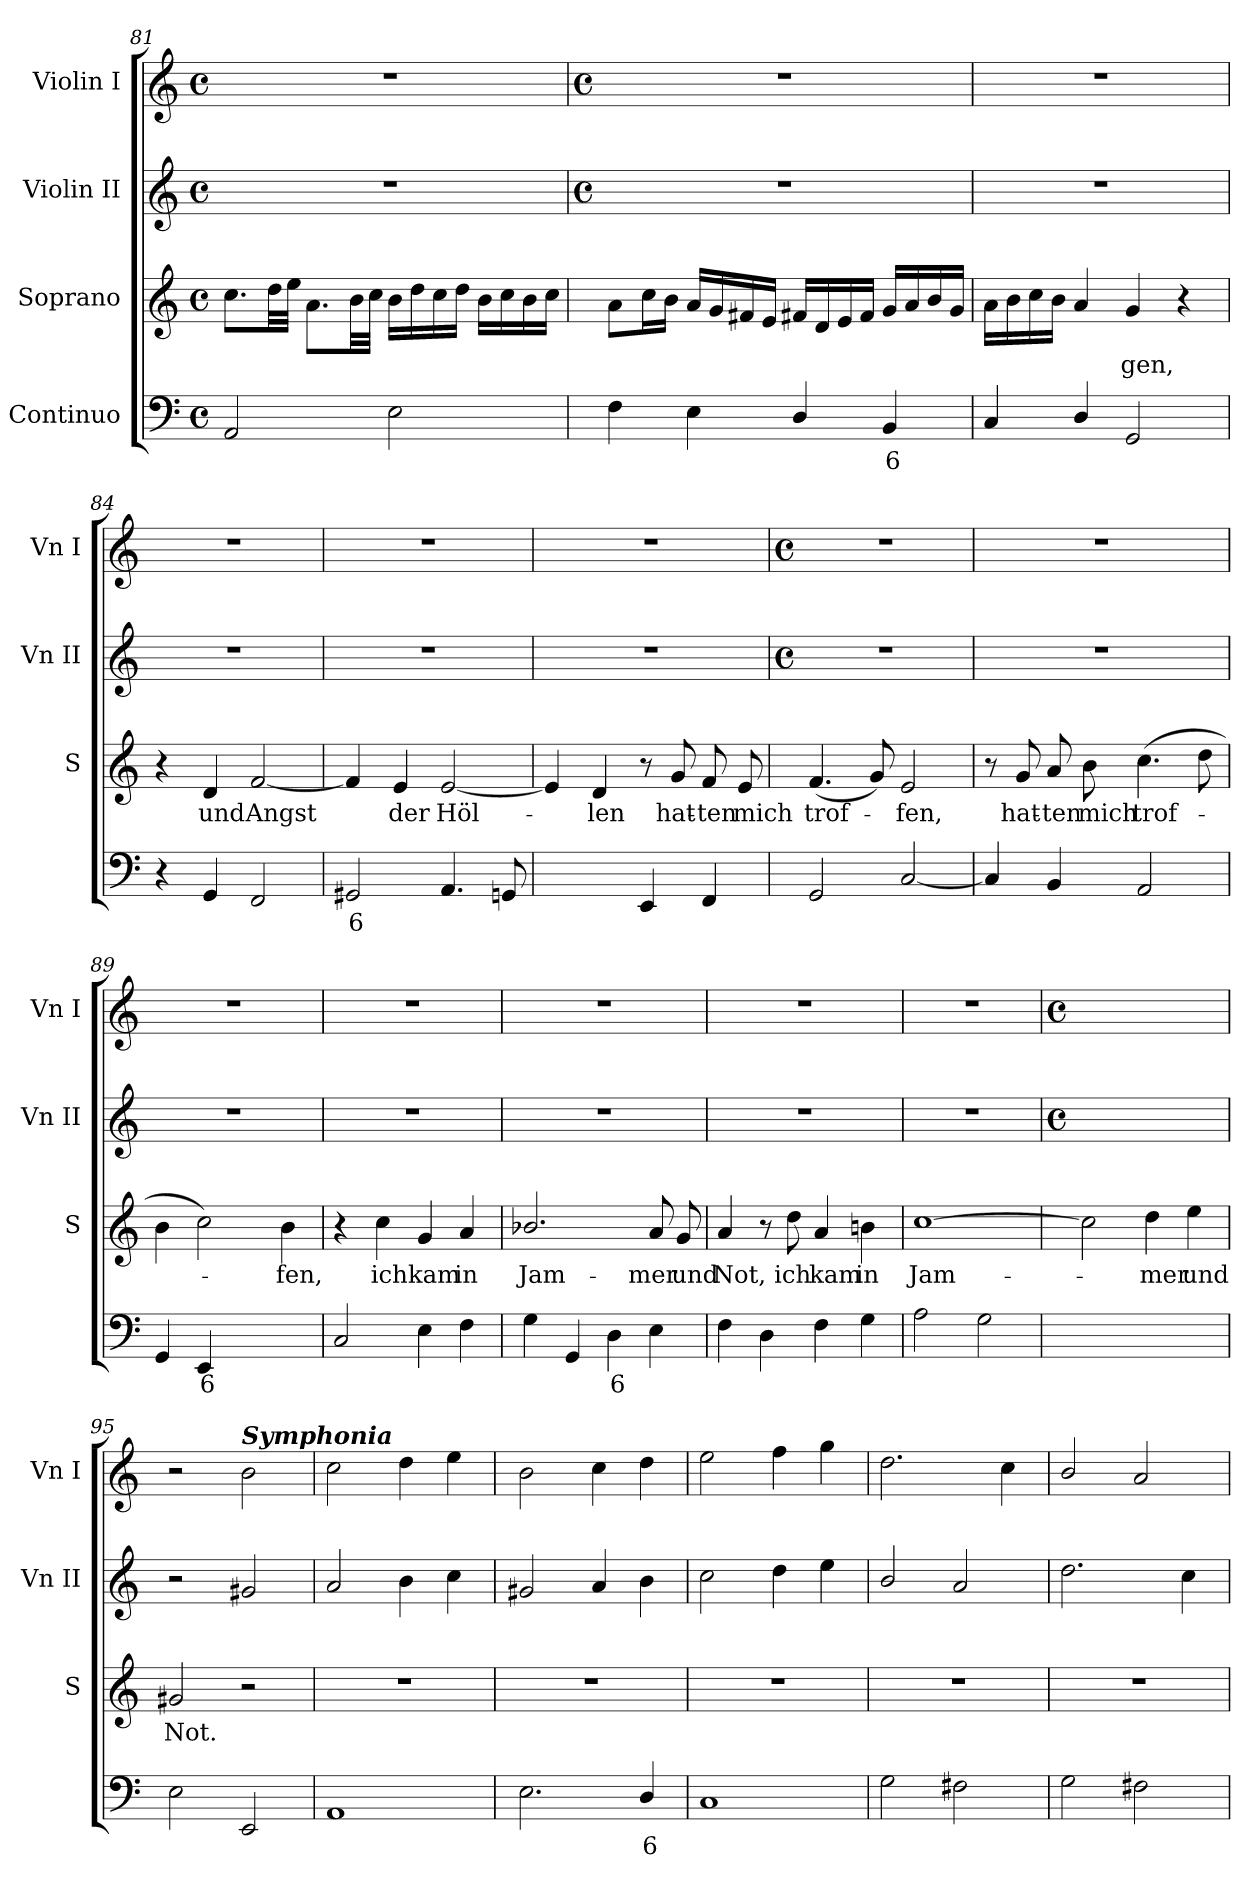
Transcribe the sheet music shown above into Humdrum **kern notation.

**kern	**text	**kern	**text	**kern	**kern
*part4	*part4	*part3	*part3	*part2	*part1
*staff4	*staff4	*staff3	*staff3	*staff2	*staff1
*I"Continuo	*	*I"Soprano	*	*I"Violin II	*I"Violin I
*	*	*I'S	*	*I'Vn II	*I'Vn I
*clefF4	*	*clefG2	*	*clefG2	*clefG2
*k[]	*	*k[]	*	*k[]	*k[]
*C:	*	*C:	*	*C:	*C:
*M4/4	*	*M4/4	*	*M4/4	*M4/4
*met(c)	*	*met(c)	*	*met(c)	*met(c)
=81	=81	=81	=81	=81	=81
2AA	.	8.ccL	.	1r	1r
.	.	32ddLL	.	.	.
.	.	32eeJJJ	.	.	.
.	.	8.aL	.	.	.
.	.	32bLL	.	.	.
.	.	32ccJJJ	.	.	.
2E	.	16bLL	.	.	.
.	.	16dd	.	.	.
.	.	16cc	.	.	.
.	.	16ddJJ	.	.	.
.	.	16bLL	.	.	.
.	.	16cc	.	.	.
.	.	16b	.	.	.
.	.	16ccJJ	.	.	.
!!LO:LB:g=z
=82	=82	=82	=82	=82	=82
*	*	*	*	*M4/4	*M4/4
*	*	*	*	*met(c)	*met(c)
4F	.	8aL	.	1r	1r
.	.	16ccL	.	.	.
.	.	16bJJ	.	.	.
4E	.	16aLL	.	.	.
.	.	16g	.	.	.
.	.	16f#X	.	.	.
.	.	16eJJ	.	.	.
4D/	.	16f#XLL	.	.	.
.	.	16d	.	.	.
.	.	16e	.	.	.
.	.	16f#JJ	.	.	.
!	!LO:LY:b	!	!	!	!
4BB	6	16gLL	.	.	.
.	.	16a	.	.	.
.	.	16b	.	.	.
.	.	16gJJ	.	.	.
=83	=83	=83	=83	=83	=83
4C	.	16aLL	.	1r	1r
.	.	16b	.	.	.
.	.	16cc	.	.	.
.	.	16bJJ	.	.	.
4D/	.	4a	.	.	.
!	!	!	!LO:LY:b	!	!
2GG	.	4g	gen,	.	.
.	.	4r	.	.	.
=84	=84	=84	=84	=84	=84
4r	.	4r	.	1r	1r
!	!	!	!LO:LY:b	!	!
4GG	.	4d	und	.	.
!	!	!	!LO:LY:b	!	!
2FF	.	[2f	Angst	.	.
=85	=85	=85	=85	=85	=85
!	!LO:LY:b	!	!	!	!
2GG#X	6	4f]	.	1r	1r
!	!	!	!LO:LY:b	!	!
.	.	4e	der	.	.
!	!	!	!LO:LY:b	!	!
4.AA	.	[2e	Höl-	.	.
8GGn	.	.	.	.	.
=86	=86	=86	=86	=86	=86
!	!LO:LY:b	!	!	!	!
[4FFyy	7	4e]	.	1r	1r
!	!LO:LY:b	!	!LO:LY:b	!	!
4FFyy]	6	4d	len	.	.
4EE	.	8r	.	.	.
!	!	!	!LO:LY:b	!	!
.	.	8g	hat-	.	.
!	!	!	!LO:LY:b	!	!
4FF	.	8f	-ten	.	.
!	!	!	!LO:LY:b	!	!
.	.	8e	mich	.	.
!!LO:LB:g=z
=87	=87	=87	=87	=87	=87
*	*	*	*	*M4/4	*M4/4
*	*	*	*	*met(c)	*met(c)
!	!	!	!LO:LY:b	!	!
2GG	.	(<4.f	trof-	1r	1r
.	.	8g)	.	.	.
!	!	!	!LO:LY:b	!	!
[2C	.	2e	fen,	.	.
=88	=88	=88	=88	=88	=88
4C]	.	8r	.	1r	1r
!	!	!	!LO:LY:b	!	!
.	.	8g	hat-	.	.
!	!	!	!LO:LY:b	!	!
4BB	.	8a	-ten	.	.
!	!	!	!LO:LY:b	!	!
.	.	8b	mich	.	.
!	!	!	!LO:LY:b	!	!
2AA	.	(>4.cc	trof-	.	.
.	.	8dd	.	.	.
=89	=89	=89	=89	=89	=89
4GG	.	4b	.	1r	1r
!	!LO:LY:b	!	!	!	!
4EE	6	2cc)	.	.	.
!	!LO:LY:b	!	!	!	!
[4GGyy	4	.	.	.	.
!	!LO:LY:b	!	!LO:LY:b	!	!
4GGyy]	3	4b	fen,	.	.
=90	=90	=90	=90	=90	=90
2C	.	4r	.	1r	1r
!	!	!	!LO:LY:b	!	!
.	.	4cc	ich	.	.
!	!	!	!LO:LY:b	!	!
4E	.	4g	kam	.	.
!	!	!	!LO:LY:b	!	!
4F	.	4a	in	.	.
=91	=91	=91	=91	=91	=91
!	!	!	!LO:LY:b	!	!
4G	.	2.b-X/	Jam-	1r	1r
4GG	.	.	.	.	.
!	!LO:LY:b	!	!	!	!
4D	6	.	.	.	.
!	!	!	!LO:LY:b	!	!
4E	.	8a	-mer	.	.
!	!	!	!LO:LY:b	!	!
.	.	8g	und	.	.
=92	=92	=92	=92	=92	=92
!	!	!	!LO:LY:b	!	!
4F	.	4a	Not,	1r	1r
4D	.	8r	.	.	.
!	!	!	!LO:LY:b	!	!
.	.	8dd	ich	.	.
!	!	!	!LO:LY:b	!	!
4F	.	4a	kam	.	.
!	!	!	!LO:LY:b	!	!
4G	.	4bn	in	.	.
=93	=93	=93	=93	=93	=93
!	!	!	!LO:LY:b	!	!
2A	.	[1cc	Jam-	1r	1r
2G	.	.	.	.	.
!!LO:LB:g=z
=94	=94	=94	=94	=94	=94
*	*	*	*	*k[]	*k[]
*	*	*	*	*C:	*C:
*	*	*	*	*M4/4	*M4/4
*	*	*	*	*met(c)	*met(c)
!	!LO:LY:b	!	!	!	!
[2Fyy	5	2cc]	.	1ryy	1ryy
!	!LO:LY:b	!	!LO:LY:b	!	!
2Fyy]	6	4dd	mer	.	.
!	!	!	!LO:LY:b	!	!
.	.	4ee	und	.	.
=95	=95	=95	=95	=95	=95
!	!	!	!LO:LY:b	!	!
2E	.	2g#X	Not.	2r	2r
!	!	!	!	!	!LO:TX:a:Bi:t=Symphonia
2EE	.	2r	.	2g#X	2b
=96	=96	=96	=96	=96	=96
1AA	.	1r	.	2a	2cc
.	.	.	.	4b	4dd
.	.	.	.	4cc	4ee
=97	=97	=97	=97	=97	=97
2.E	.	1r	.	2g#X	2b
.	.	.	.	4a	4cc
!	!LO:LY:b	!	!	!	!
4D/	6	.	.	4b	4dd
=98	=98	=98	=98	=98	=98
1C	.	1r	.	2cc	2ee
.	.	.	.	4dd	4ff
.	.	.	.	4ee	4gg
=99	=99	=99	=99	=99	=99
2G	.	1r	.	2b/	2.dd
2F#X	.	.	.	2a	.
.	.	.	.	.	4cc
=100	=100	=100	=100	=100	=100
2G	.	1r	.	2.dd	2b/
2F#X	.	.	.	.	2a
.	.	.	.	4cc	.
=	=	=	=	=	=
*-	*-	*-	*-	*-	*-
